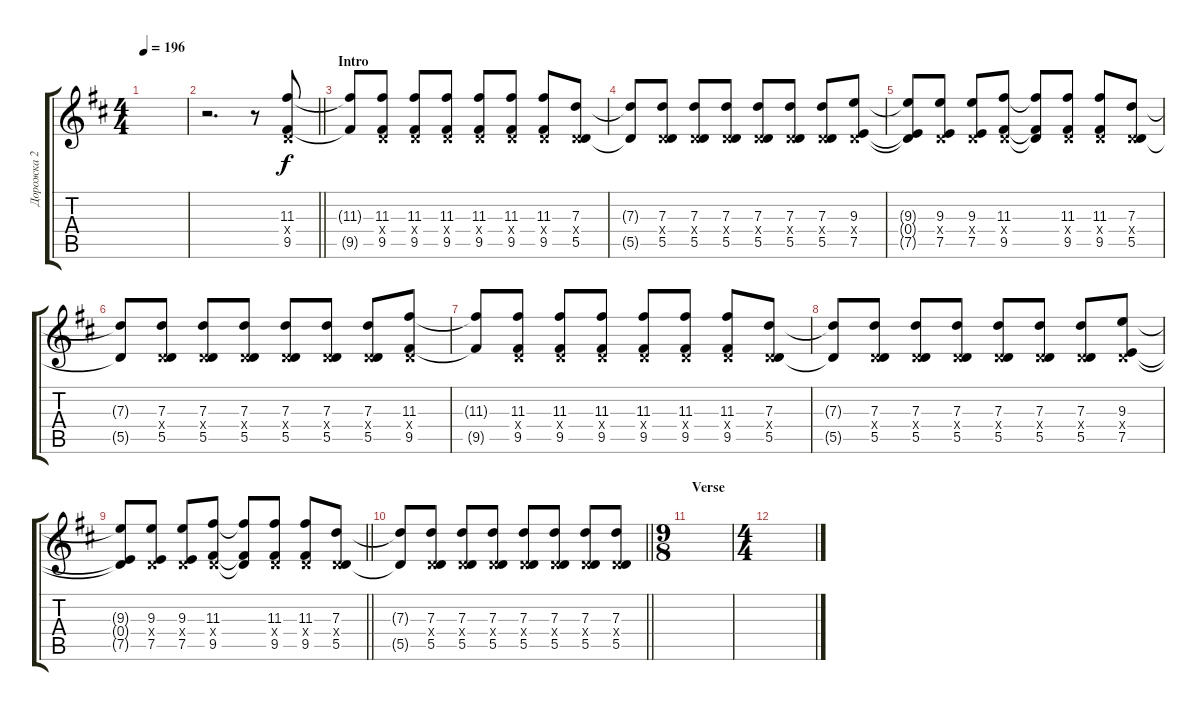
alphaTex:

\track ("Дорожка 2" "Дорожка 2") {instrument distortionguitar}
\staff {score tabs}
\tuning (E4 B3 G3 D3 A2 D2) {hide}
\ts (4 4)
\tempo 196
\clef g2
\ks d
|
\barLineRight lightlight
r.2{d} r.8 (11.3 0.4{x} 9.5).8 |
\section ("" "Intro")
(11.3{t} 9.5{t}).8 (11.3 0.4{x} 9.5).8 (11.3 0.4{x} 9.5).8 (11.3 0.4{x} 9.5).8 (11.3 0.4{x} 9.5).8 (11.3 0.4{x} 9.5).8 (11.3 0.4{x} 9.5).8 (7.3 0.4{x} 5.5).8 |
(7.3{t} 5.5{t}).8 (7.3 0.4{x} 5.5).8 (7.3 0.4{x} 5.5).8 (7.3 0.4{x} 5.5).8 (7.3 0.4{x} 5.5).8 (7.3 0.4{x} 5.5).8 (7.3 0.4{x} 5.5).8 (9.3 0.4{x} 7.5).8 |
(9.3{t} 0.4{t} 7.5{t}).8 (9.3 0.4{x} 7.5).8 (9.3 0.4{x} 7.5).8 (11.3 0.4{x} 9.5).8 (11.3{t} 0.4{t} 9.5{t}).8 (11.3 0.4{x} 9.5).8 (11.3 0.4{x} 9.5).8 (7.3 0.4{x} 5.5).8 |
(7.3{t} 5.5{t}).8 (7.3 0.4{x} 5.5).8 (7.3 0.4{x} 5.5).8 (7.3 0.4{x} 5.5).8 (7.3 0.4{x} 5.5).8 (7.3 0.4{x} 5.5).8 (7.3 0.4{x} 5.5).8 (11.3 0.4{x} 9.5).8 |
(11.3{t} 9.5{t}).8 (11.3 0.4{x} 9.5).8 (11.3 0.4{x} 9.5).8 (11.3 0.4{x} 9.5).8 (11.3 0.4{x} 9.5).8 (11.3 0.4{x} 9.5).8 (11.3 0.4{x} 9.5).8 (7.3 0.4{x} 5.5).8 |
(7.3{t} 5.5{t}).8 (7.3 0.4{x} 5.5).8 (7.3 0.4{x} 5.5).8 (7.3 0.4{x} 5.5).8 (7.3 0.4{x} 5.5).8 (7.3 0.4{x} 5.5).8 (7.3 0.4{x} 5.5).8 (9.3 0.4{x} 7.5).8 |
\barLineRight lightlight
(9.3{t} 0.4{t} 7.5{t}).8 (9.3 0.4{x} 7.5).8 (9.3 0.4{x} 7.5).8 (11.3 0.4{x} 9.5).8 (11.3{t} 0.4{t} 9.5{t}).8 (11.3 0.4{x} 9.5).8 (11.3 0.4{x} 9.5).8 (7.3 0.4{x} 5.5).8 |
\barLineRight lightlight
(7.3{t} 5.5{t}).8 (7.3 0.4{x} 5.5).8 (7.3 0.4{x} 5.5).8 (7.3 0.4{x} 5.5).8 (7.3 0.4{x} 5.5).8 (7.3 0.4{x} 5.5).8 (7.3 0.4{x} 5.5).8 (7.3 0.4{x} 5.5).8 |
\ts (9 8)
\section ("" "Verse")
|
\ts (4 4)
